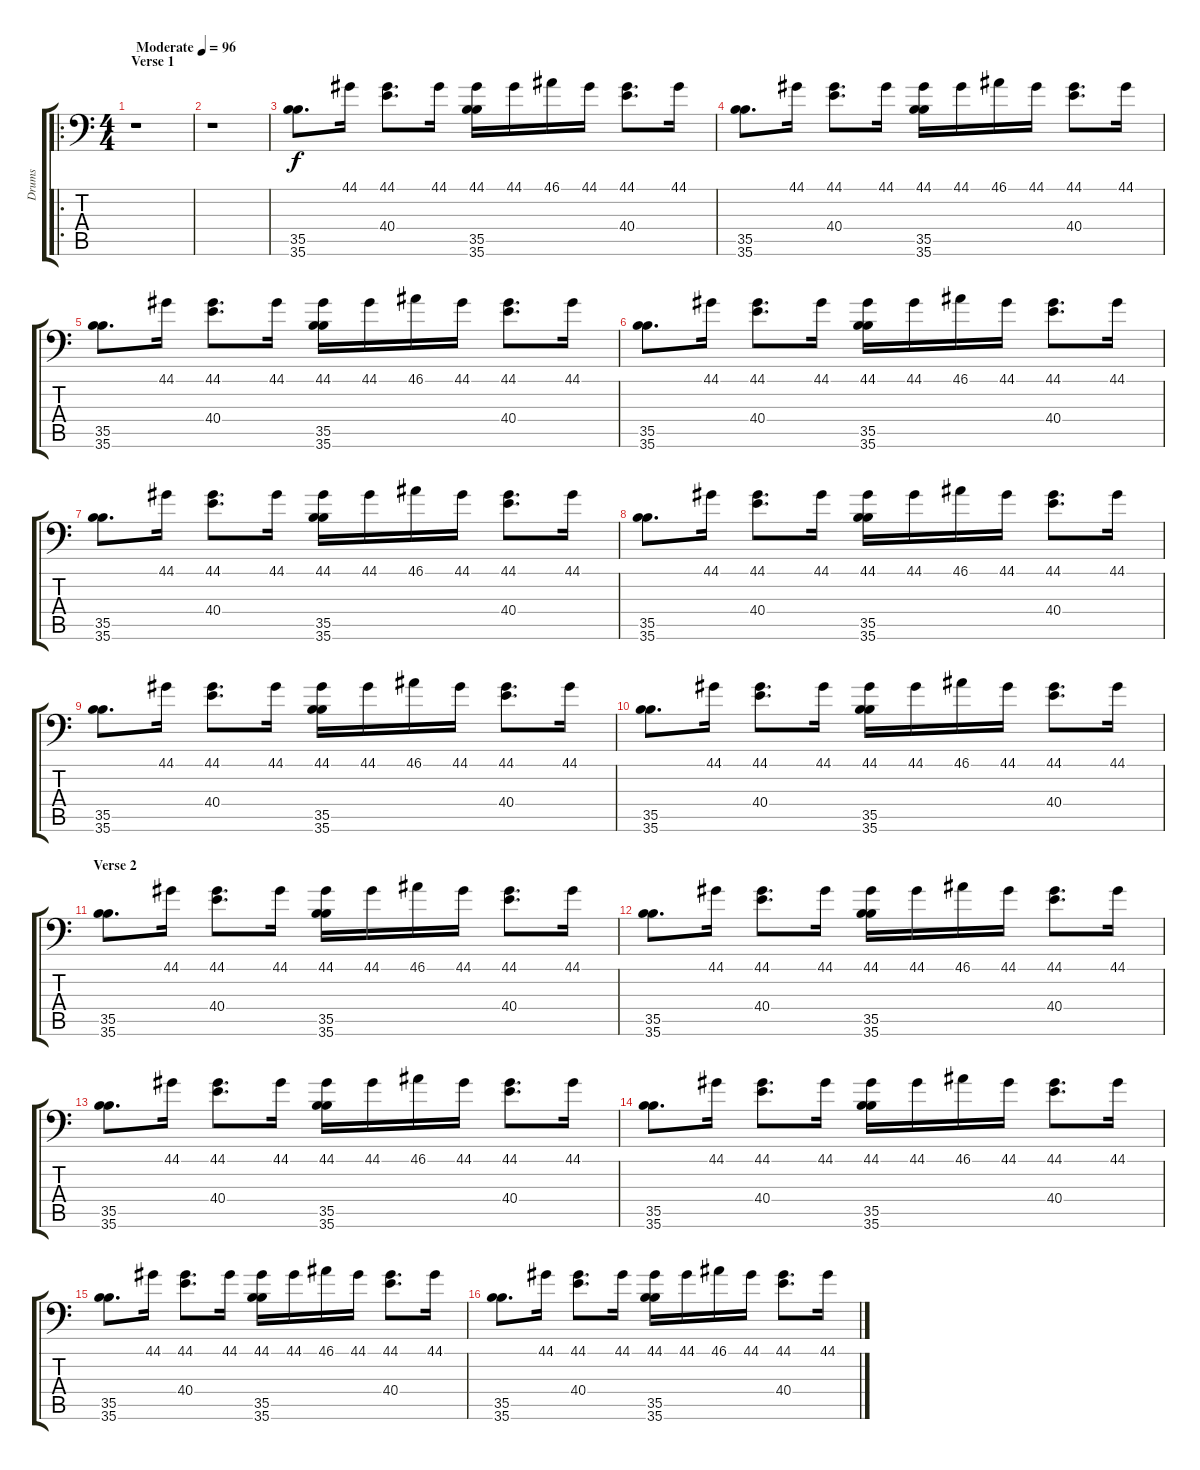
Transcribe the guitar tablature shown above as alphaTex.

\track ("Drums" "Drums") {instrument acousticgrandpiano}
\staff {score tabs}
\tuning (C-1 C-1 C-1 C-1 C-1 C-1) {hide}
\ro
\ts (4 4)
\section ("" "Verse 1")
\tempo (96 "Moderate")
\clef f4
\ks c
r.1{dy f instrument acousticgrandpiano} |
r.1 |
(35.5 35.6).8{d} 44.1.16 (44.1 40.4).8{d} 44.1.16 (44.1 35.5 35.6).16 44.1.16 46.1.16 44.1.16 (44.1 40.4).8{d} 44.1.16 |
(35.5 35.6).8{d} 44.1.16 (44.1 40.4).8{d} 44.1.16 (44.1 35.5 35.6).16 44.1.16 46.1.16 44.1.16 (44.1 40.4).8{d} 44.1.16 |
(35.5 35.6).8{d} 44.1.16 (44.1 40.4).8{d} 44.1.16 (44.1 35.5 35.6).16 44.1.16 46.1.16 44.1.16 (44.1 40.4).8{d} 44.1.16 |
(35.5 35.6).8{d} 44.1.16 (44.1 40.4).8{d} 44.1.16 (44.1 35.5 35.6).16 44.1.16 46.1.16 44.1.16 (44.1 40.4).8{d} 44.1.16 |
(35.5 35.6).8{d} 44.1.16 (44.1 40.4).8{d} 44.1.16 (44.1 35.5 35.6).16 44.1.16 46.1.16 44.1.16 (44.1 40.4).8{d} 44.1.16 |
(35.5 35.6).8{d} 44.1.16 (44.1 40.4).8{d} 44.1.16 (44.1 35.5 35.6).16 44.1.16 46.1.16 44.1.16 (44.1 40.4).8{d} 44.1.16 |
(35.5 35.6).8{d} 44.1.16 (44.1 40.4).8{d} 44.1.16 (44.1 35.5 35.6).16 44.1.16 46.1.16 44.1.16 (44.1 40.4).8{d} 44.1.16 |
(35.5 35.6).8{d} 44.1.16 (44.1 40.4).8{d} 44.1.16 (44.1 35.5 35.6).16 44.1.16 46.1.16 44.1.16 (44.1 40.4).8{d} 44.1.16 |
\section ("" "Verse 2")
(35.5 35.6).8{d} 44.1.16 (44.1 40.4).8{d} 44.1.16 (44.1 35.5 35.6).16 44.1.16 46.1.16 44.1.16 (44.1 40.4).8{d} 44.1.16 |
(35.5 35.6).8{d} 44.1.16 (44.1 40.4).8{d} 44.1.16 (44.1 35.5 35.6).16 44.1.16 46.1.16 44.1.16 (44.1 40.4).8{d} 44.1.16 |
(35.5 35.6).8{d} 44.1.16 (44.1 40.4).8{d} 44.1.16 (44.1 35.5 35.6).16 44.1.16 46.1.16 44.1.16 (44.1 40.4).8{d} 44.1.16 |
(35.5 35.6).8{d} 44.1.16 (44.1 40.4).8{d} 44.1.16 (44.1 35.5 35.6).16 44.1.16 46.1.16 44.1.16 (44.1 40.4).8{d} 44.1.16 |
(35.5 35.6).8{d} 44.1.16 (44.1 40.4).8{d} 44.1.16 (44.1 35.5 35.6).16 44.1.16 46.1.16 44.1.16 (44.1 40.4).8{d} 44.1.16 |
(35.5 35.6).8{d} 44.1.16 (44.1 40.4).8{d} 44.1.16 (44.1 35.5 35.6).16 44.1.16 46.1.16 44.1.16 (44.1 40.4).8{d} 44.1.16
